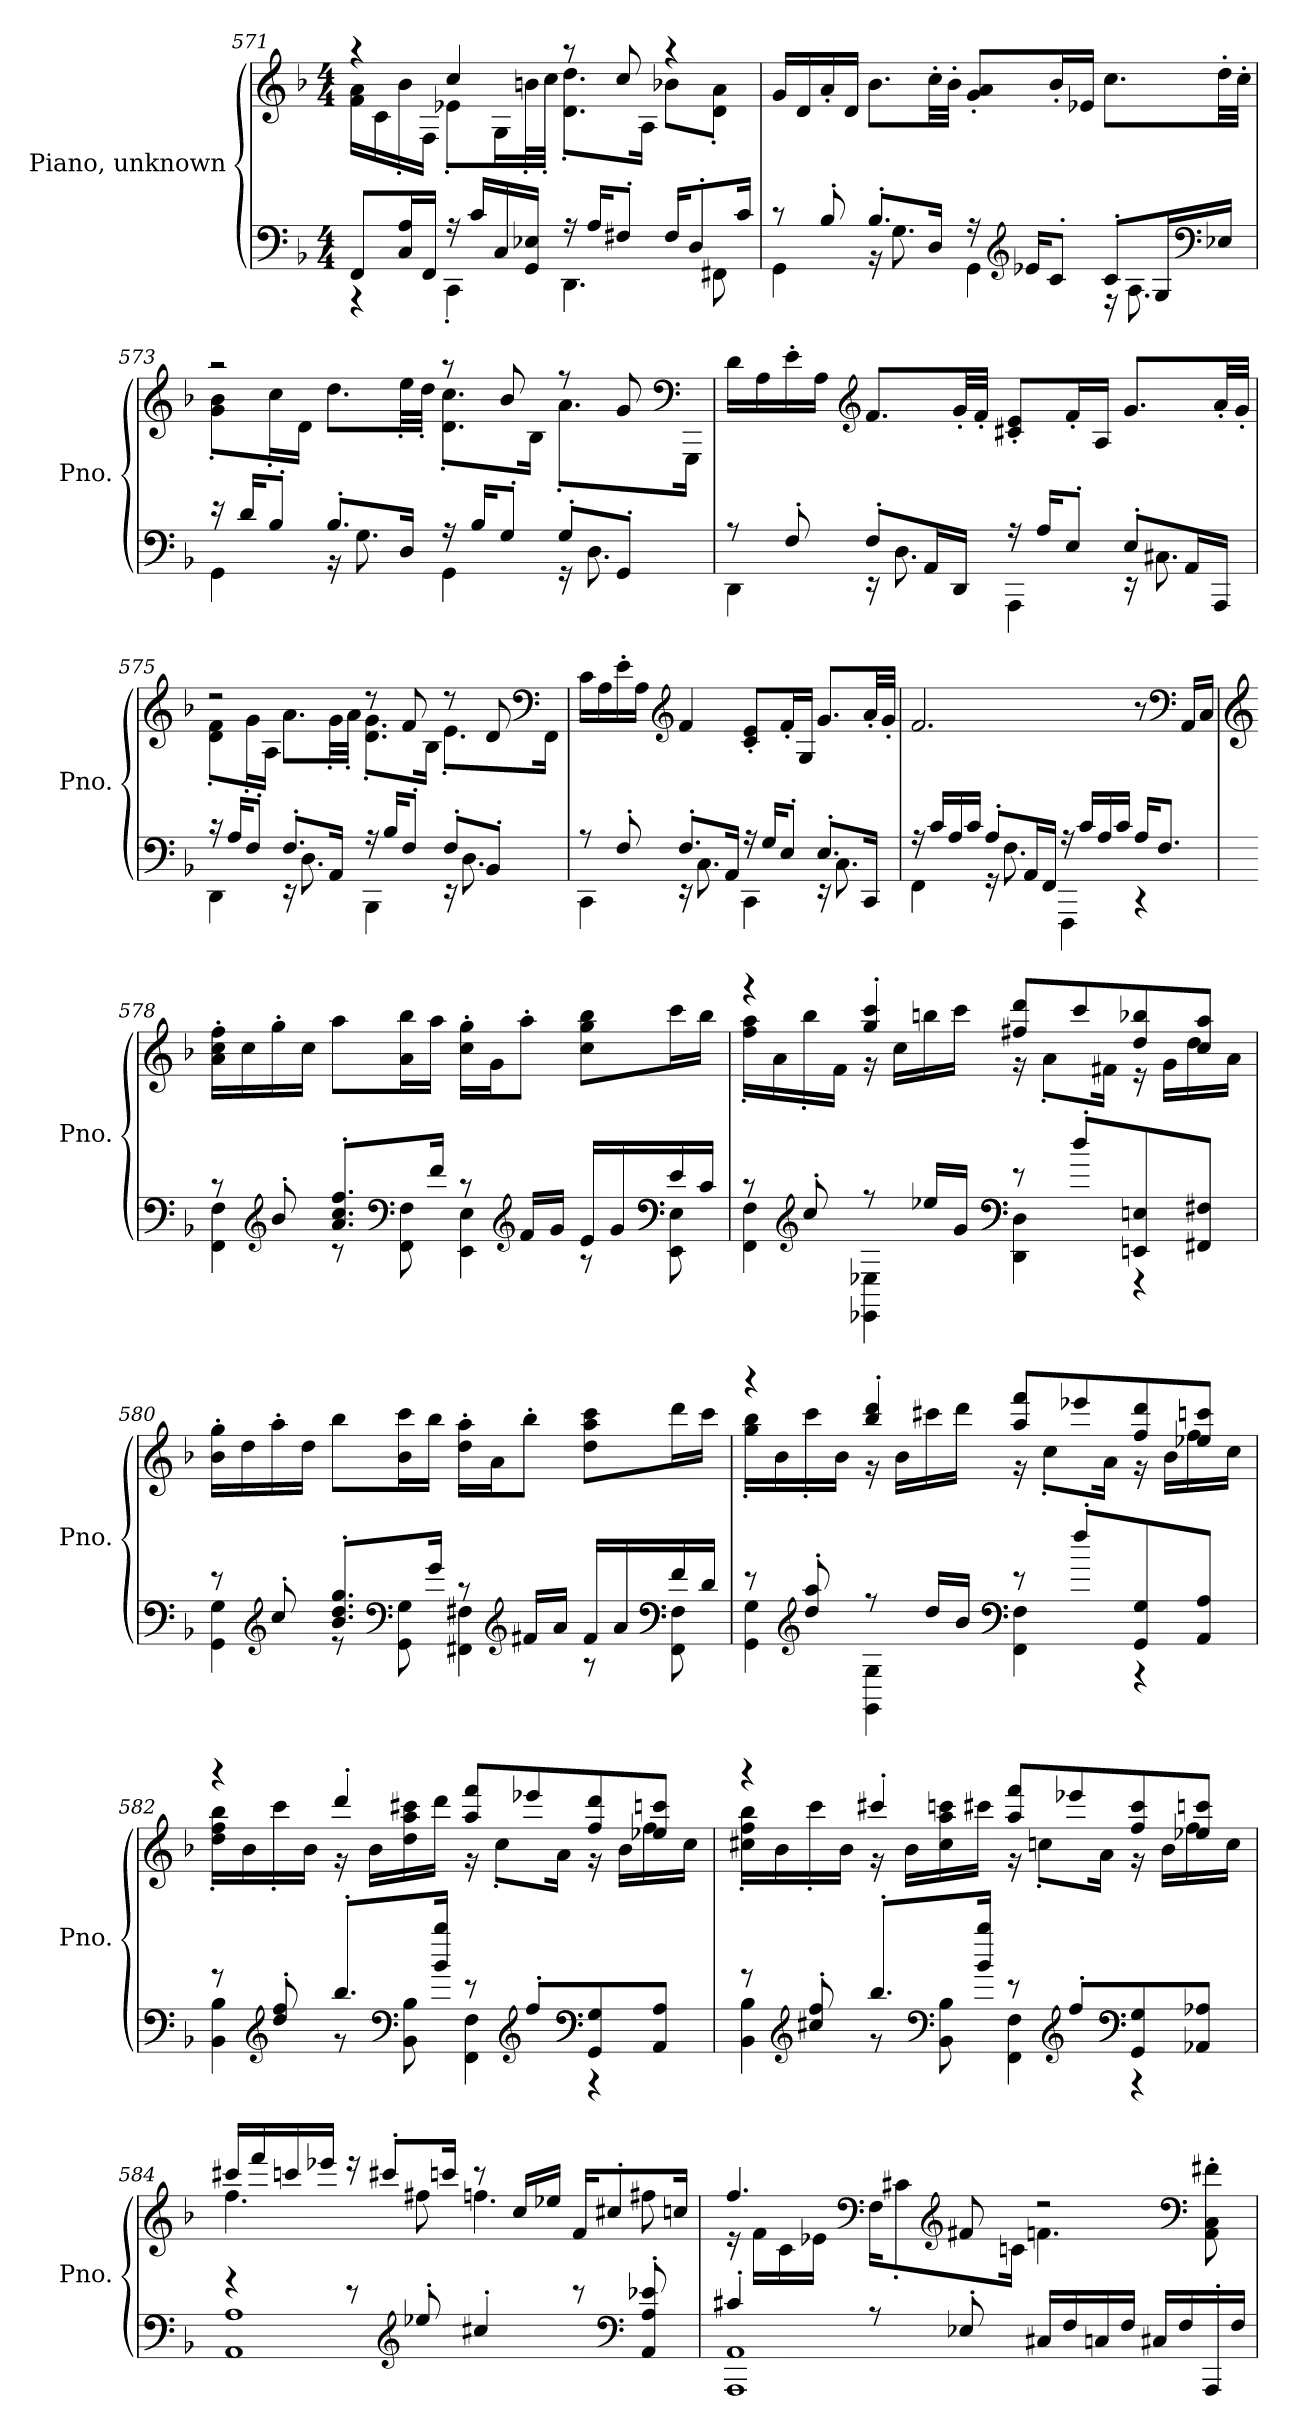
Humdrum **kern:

**kern	**kern
*part1	*part1
*staff2	*staff1
*I"Piano, unknown	*
*I'Pno.	*
*clefF4	*clefG2
*k[b-]	*k[b-]
*M4/4	*M4/4
=571	=571
*^	*^
8FF/L	4r	4r	16f\ 16a\LL
.	.	.	16c\
16C/ 16A/L	.	.	16b-'\
16FF/JJ	.	.	16F\JJ
16r	4CC'\	4cc/	8e-X'\L
16c/LL	.	.	.
16C/	.	.	16G\L
16GG/ 16E-X/JJ	.	.	32bn'\L
.	.	.	32cc'\JJJ
16r	4.DD\	8r	8.d\' 8.dd\'L
16A/KL	.	.	.
8F#X'/J	.	8cc/	.
.	.	.	16A\Jk
16F#/KL	.	4r	8b-X\L
8D'/	.	.	.
.	8FF#X\	.	8d\' 8a\'J
16c/Jk	.	.	.
*	*	*v	*v
!!LO:PB:g=z
=572	=572	=572
8r	4GG\	16g/LL
.	.	16d/
8B-'/	.	16a'/
.	.	16d/JJ
8.B-'/L	16r	8.b-\L
.	8.G\	.
16D/Jk	.	32cc'\LL
.	.	32b-'\JJJ
16r	4GG\	8g/' 8a/'L
*clefG2	*	*
16e-X/KL	.	.
8c'/J	.	16b-'/L
.	.	16e-X/JJ
8c'/L	16r	8.cc\L
.	8.A\	.
16G/L	.	.
*clefF4	*	*
16E-X/JJ	.	32dd'\LL
.	.	32cc'\JJJ
=573	=573	=573
*	*	*^
16r	4GG\	2r	8g\' 8b-\'L
16d/KL	.	.	.
8B-'/J	.	.	16cc'\L
.	.	.	16d\JJ
8.B-'/L	16r	.	8.dd\L
.	8.G\	.	.
16D/Jk	.	.	32ee'\LL
.	.	.	32dd'\JJJ
16r	4GG\	8r	8.d\' 8.cc\'L
16B-/KL	.	.	.
8G'/J	.	8b-/	.
.	.	.	16B-\Jk
8G'/L	16r	8r	8.a'\L
.	8.D\	.	.
8GG'/J	.	8g/	.
*	*	*clefF4	*
.	.	.	16GGG\Jk
*	*	*v	*v
!!LO:LB:g=z
=574	=574	=574
8r	4DD\	16d\LL
.	.	16A\
8F'/	.	16e'\
.	.	16A\JJ
*	*	*clefG2
8F'/L	16r	8.f/L
.	8.D\	.
16AA/L	.	.
16DD/JJ	.	32g'/LL
.	.	32f'/JJJ
16r	4AAA\	8c#X/' 8e/'L
16A/KL	.	.
8E'/J	.	16f'/L
.	.	16A/JJ
8E'/L	16r	8.g/L
.	8.C#X\	.
16AA/L	.	.
16AAA/JJ	.	32a'/LL
.	.	32g'/JJJ
=575	=575	=575
*	*	*^
16r	4DD\	2r	8d\' 8f\'L
16A/KL	.	.	.
8F'/J	.	.	16g'\L
.	.	.	16A\JJ
8.F'/L	16r	.	8.a\L
.	8.D\	.	.
16AA/Jk	.	.	32g'\LL
.	.	.	32a'\JJJ
16r	4BBB-\	8r	8.d\' 8.g\'L
16B-/KL	.	.	.
8F'/J	.	8f/	.
.	.	.	16B-\Jk
8F'/L	16r	8r	8.e'\L
.	8.D\	.	.
8BB-'/J	.	8d/	.
*	*	*clefF4	*
.	.	.	16FF\Jk
*	*	*v	*v
!!LO:LB:g=z
=576	=576	=576
8r	4CC\	16c\LL
.	.	16A\
8F'/	.	16e'\
.	.	16A\JJ
*	*	*clefG2
8.F'/L	16r	4f/
.	8.C\	.
16AA/Jk	.	.
16r	4CC\	8c/' 8e/'L
16G/KL	.	.
8E'/J	.	16f'/L
.	.	16G/JJ
8.E'/L	16r	8.g/L
.	8.C\	.
16CC/Jk	.	32a'/LL
.	.	32g'/JJJ
=577	=577	=577
16r	4FF\	2.f/
16c/LL	.	.
16A/	.	.
16c/JJ	.	.
8A'/L	16r	.
.	8.F\	.
16AA/L	.	.
16FF/JJ	.	.
16r	4FFF\	.
16c/LL	.	.
16A/	.	.
16c/JJ	.	.
16A/KL	4r	8r
8.F/J	.	.
*	*	*clefF4
.	.	16AA/LL
.	.	16C/JJ
!!LO:LB:g=z
=578	=578	=578
*	*	*clefG2
8r	4FF\ 4F\	16a\' 16cc\' 16ff\'LL
.	.	16cc\
*clefG2	*	*
8b-'/	.	16gg'\
.	.	16cc\JJ
8.a/' 8.cc/' 8.ff/'L	8r	8aa\L
*clefF4	*	*
.	8FF\ 8F\	16a\ 16bb-\L
16f/Jk	.	16aa\JJ
8r	4EE\ 4E\	16cc\' 16gg\'LL
.	.	16g\J
*clefG2	*	*
16f/LL	.	8aa'\J
16g/JJ	.	.
16e/LL	8r	8cc\ 8gg\ 8bb-\L
16g/	.	.
*clefF4	*	*
16e/	8EE\ 8E\	16ccc\L
16c/JJ	.	16bb-\JJ
=579	=579	=579
*	*	*^
8r	4FF\ 4F\	4r	16ff\' 16aa\'LL
.	.	.	16a\
*clefG2	*	*	*
8cc'/	.	.	16bb-'\
.	.	.	16f\JJ
8r	4EE-X\ 4E-X\	4gg/' 4ccc/'	16r
.	.	.	16cc\LL
16ee-X/LL	.	.	16bbn\
16g/JJ	.	.	16ccc\JJ
*clefF4	*	*	*
8r	4DD\ 4D\	8ff#X/ 8ddd/L	16r
.	.	.	8a'\L
8dd'/L	.	8ccc/	.
.	.	.	16f#X\Jk
8EEn/ 8En/	4r	8dd/ 8bb-X/	16r
.	.	.	16g\LL
8FF#X/ 8F#X/J	.	8cc/ 8aa/J	16dd\
.	.	.	16a\JJ
*	*	*v	*v
!!LO:LB:g=z
=580	=580	=580
8r	4GG\ 4G\	16b-\' 16gg\'LL
.	.	16dd\
*clefG2	*	*
8cc'/	.	16aa'\
.	.	16dd\JJ
8.b-/' 8.dd/' 8.gg/'L	8r	8bb-\L
*clefF4	*	*
.	8GG\ 8G\	16b-\ 16ccc\L
16g/Jk	.	16bb-\JJ
8r	4FF#X\ 4F#X\	16dd\' 16aa\'LL
.	.	16a\J
*clefG2	*	*
16f#X/LL	.	8bb-'\J
16a/JJ	.	.
16f#/LL	8r	8dd\ 8aa\ 8ccc\L
16a/	.	.
*clefF4	*	*
16f#/	8FF#\ 8F#\	16ddd\L
16d/JJ	.	16ccc\JJ
=581	=581	=581
*	*	*^
8r	4GG\ 4G\	4r	16gg\' 16bb-\'LL
.	.	.	16b-\
*clefG2	*	*	*
8dd/' 8aa/'	.	.	16ccc'\
.	.	.	16b-\JJ
8r	4GG\ 4G\	4bb-/' 4ddd/'	16r
.	.	.	16b-\LL
16dd/LL	.	.	16ccc#X\
16b-/JJ	.	.	16ddd\JJ
*clefF4	*	*	*
8r	4FF\ 4F\	8aa/ 8fff/L	16r
.	.	.	8cc'\L
8ff'/L	.	8eee-X/	.
.	.	.	16a\Jk
8GG/ 8G/	4r	8ff/ 8ddd/	16r
.	.	.	16b-\LL
8AA/ 8A/J	.	8ee-X/ 8cccn/J	16ff\
.	.	.	16cc\JJ
!!LO:LB:g=z	!!
=582	=582	=582	=582
8r	4BB-\ 4B-\	4r	16dd\' 16ff\' 16bb-\'LL
.	.	.	16b-\
*clefG2	*	*	*
8dd/' 8ff/'	.	.	16ccc'\
.	.	.	16b-\JJ
8.bb-'/L	8r	4ddd'/	16r
.	.	.	16b-\LL
*clefF4	*	*	*
.	8BB-\ 8B-\	.	16dd\ 16aa\ 16ccc#X\
16b-/ 16bb-/Jk	.	.	16ddd\JJ
8r	4FF\ 4F\	8aa/ 8fff/L	16r
.	.	.	8cc'\L
*clefG2	*	*	*
8ff'/L	.	8eee-X/	.
.	.	.	16a\Jk
*clefF4	*	*	*
8GG/ 8G/	4r	8ff/ 8ddd/	16r
.	.	.	16b-\LL
8AA/ 8A/J	.	8ee-X/ 8cccn/J	16ff\
.	.	.	16cc\JJ
!!LO:PB:g=z	!!
=583	=583	=583	=583
8r	4BB-\ 4B-\	4r	16cc#X\' 16ff\' 16bb-\'LL
.	.	.	16b-\
*clefG2	*	*	*
8cc#X/' 8ff/'	.	.	16ccc'\
.	.	.	16b-\JJ
8.bb-'/L	8r	4ccc#X'/	16r
.	.	.	16b-\LL
*clefF4	*	*	*
.	8BB-\ 8B-\	.	16cc#\ 16aa\ 16cccn\
16b-/ 16bb-/Jk	.	.	16ccc#X\JJ
8r	4FF\ 4F\	8aa/ 8fff/L	16r
.	.	.	8ccn'\L
*clefG2	*	*	*
8ff'/L	.	8eee-X/	.
.	.	.	16a\Jk
*clefF4	*	*	*
8GG/ 8G/	4r	8ff/ 8ccc#/	16r
.	.	.	16b-\LL
8AA-X/ 8A-X/J	.	8ee-X/ 8cccn/J	16ff\
.	.	.	16cc\JJ
!!LO:LB:g=z	!!
=584	=584	=584	=584
4r	1AA 1A	16ccc#X/LL	4.ff\
.	.	16fff/	.
.	.	16cccn/	.
.	.	16eee-X/JJ	.
8r	.	16r	.
.	.	8ccc#X'/L	.
*clefG2	*	*	*
8ee-X'/	.	.	8ff#X\
.	.	16cccn/Jk	.
4cc#X'/	.	8r	4.ffn\
.	.	16cc/LL	.
.	.	16ee-X/JJ	.
8r	.	16f/KL	.
.	.	8cc#X'/	.
*clefF4	*	*	*
8AA/' 8A/' 8e-X/'	.	.	8ff#X\
.	.	16ccn/Jk	.
!!LO:LB:g=z	!!
=585	=585	=585	=585
4c#X'/	1AAA 1AA	4.ff/	16r
.	.	.	16f\LL
.	.	.	16c\
.	.	.	16e-X\JJ
*	*	*clefF4	*
8r	.	.	16F\KL
.	.	.	8c#X'\
*	*	*clefG2	*
8E-X'/	.	8f#X/	.
.	.	.	16cn\Jk
16C#X/LL	.	2r	4.fn\
16F/	.	.	.
16Cn/	.	.	.
16F/JJ	.	.	.
16C#X/LL	.	.	.
16F/	.	.	.
*	*	*clefF4	*
16AAA'/	.	.	8AA\' 8C\' 8f#X\'
16F/JJ	.	.	.
*v	*v	*	*
*	*v	*v
=	=
*-	*-
